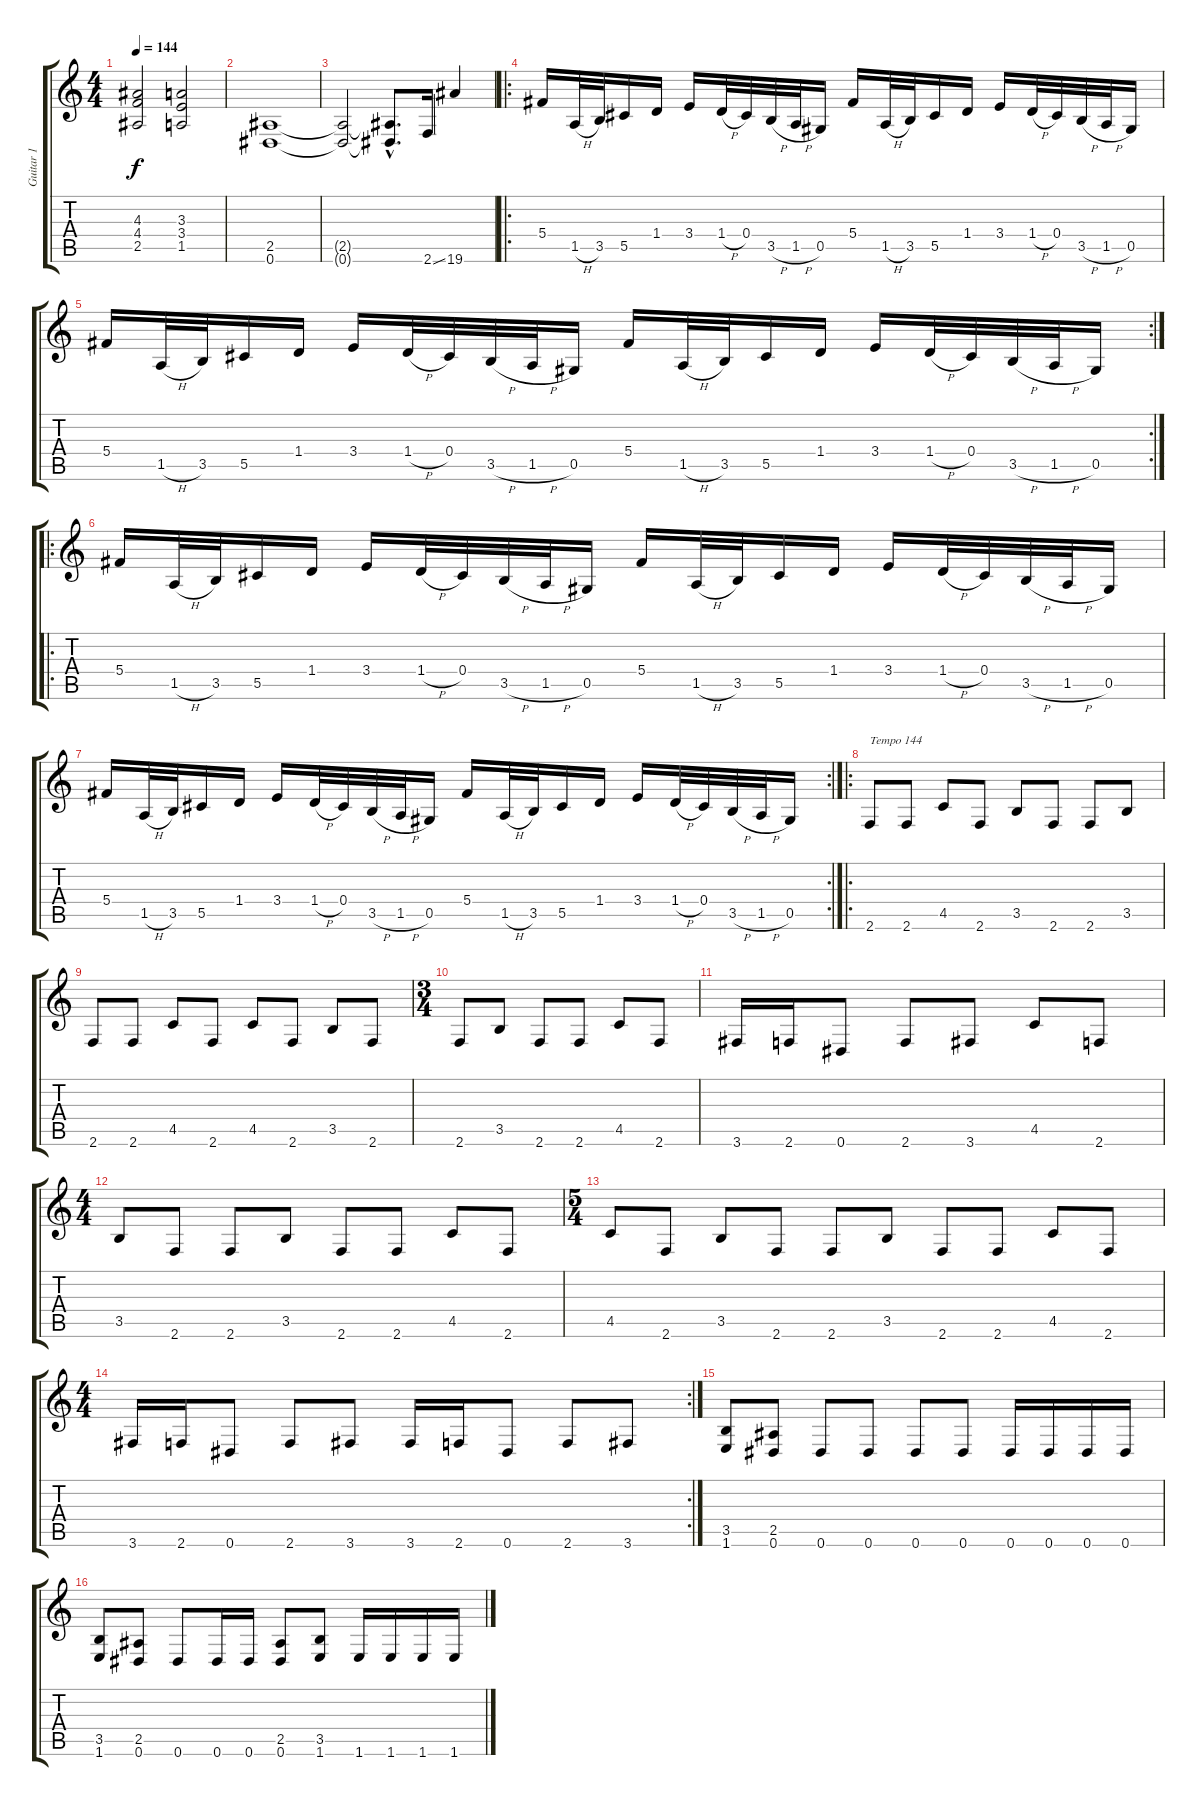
\track ("Guitar 1" "Guitar 1") {instrument distortionguitar}
\staff {score tabs}
\tuning (Eb4 Bb3 Gb3 Db3 Ab2 Eb2) {hide}
\ts (4 4)
\tempo 144
\clef g2
\ks c
(4.3 4.4 2.5).2{dy f} (3.3 3.4 1.5).2 |
(2.5 0.6).1 |
(2.5{t} 0.6{t}).2 (2.5{hac t} 0.6{hac t}).8{d} 2.6{ss}.16 19.6.4 |
\ro
5.4.16 1.5{h}.32 3.5.32 5.5.16 1.4.16 3.4.16 1.4{h}.32 0.4.32 3.5{h}.32 1.5{h}.32 0.5.16 5.4.16 1.5{h}.32 3.5.32 5.5.16 1.4.16 3.4.16 1.4{h}.32 0.4.32 3.5{h}.32 1.5{h}.32 0.5.16 |
\rc 2
5.4.16 1.5{h}.32 3.5.32 5.5.16 1.4.16 3.4.16 1.4{h}.32 0.4.32 3.5{h}.32 1.5{h}.32 0.5.16 5.4.16 1.5{h}.32 3.5.32 5.5.16 1.4.16 3.4.16 1.4{h}.32 0.4.32 3.5{h}.32 1.5{h}.32 0.5.16 |
\ro
5.4.16 1.5{h}.32 3.5.32 5.5.16 1.4.16 3.4.16 1.4{h}.32 0.4.32 3.5{h}.32 1.5{h}.32 0.5.16 5.4.16 1.5{h}.32 3.5.32 5.5.16 1.4.16 3.4.16 1.4{h}.32 0.4.32 3.5{h}.32 1.5{h}.32 0.5.16 |
\rc 2
5.4.16 1.5{h}.32 3.5.32 5.5.16 1.4.16 3.4.16 1.4{h}.32 0.4.32 3.5{h}.32 1.5{h}.32 0.5.16 5.4.16 1.5{h}.32 3.5.32 5.5.16 1.4.16 3.4.16 1.4{h}.32 0.4.32 3.5{h}.32 1.5{h}.32 0.5.16 |
\ro
2.6.8{txt "Tempo 144"} 2.6.8 4.5.8 2.6.8 3.5.8 2.6.8 2.6.8 3.5.8 |
2.6.8 2.6.8 4.5.8 2.6.8 4.5.8 2.6.8 3.5.8 2.6.8 |
\ts (3 4)
2.6.8 3.5.8 2.6.8 2.6.8 4.5.8 2.6.8 |
3.6.16 2.6.16 0.6.8 2.6.8 3.6.8 4.5.8 2.6.8 |
\ts (4 4)
3.5.8 2.6.8 2.6.8 3.5.8 2.6.8 2.6.8 4.5.8 2.6.8 |
\ts (5 4)
4.5.8 2.6.8 3.5.8 2.6.8 2.6.8 3.5.8 2.6.8 2.6.8 4.5.8 2.6.8 |
\rc 2
\ts (4 4)
3.6.16 2.6.16 0.6.8 2.6.8 3.6.8 3.6.16 2.6.16 0.6.8 2.6.8 3.6.8 |
(3.5 1.6).8 (2.5 0.6).8 0.6.8 0.6.8 0.6.8 0.6.8 0.6.16 0.6.16 0.6.16 0.6.16 |
(3.5 1.6).8 (2.5 0.6).8 0.6.8 0.6.16 0.6.16 (2.5 0.6).8 (3.5 1.6).8 1.6.16 1.6.16 1.6.16 1.6.16
